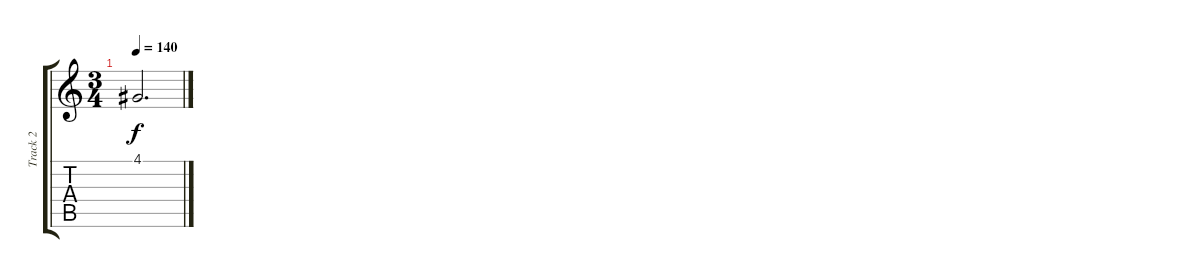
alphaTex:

\track ("Track 2" "Track 2") {instrument acousticgrandpiano}
\staff {score tabs}
\tuning (E4 B3 G3 D3 A2 E2) {hide}
\ts (3 4)
\tempo 140
\clef g2
\ks c
4.1.2{d dy f}
